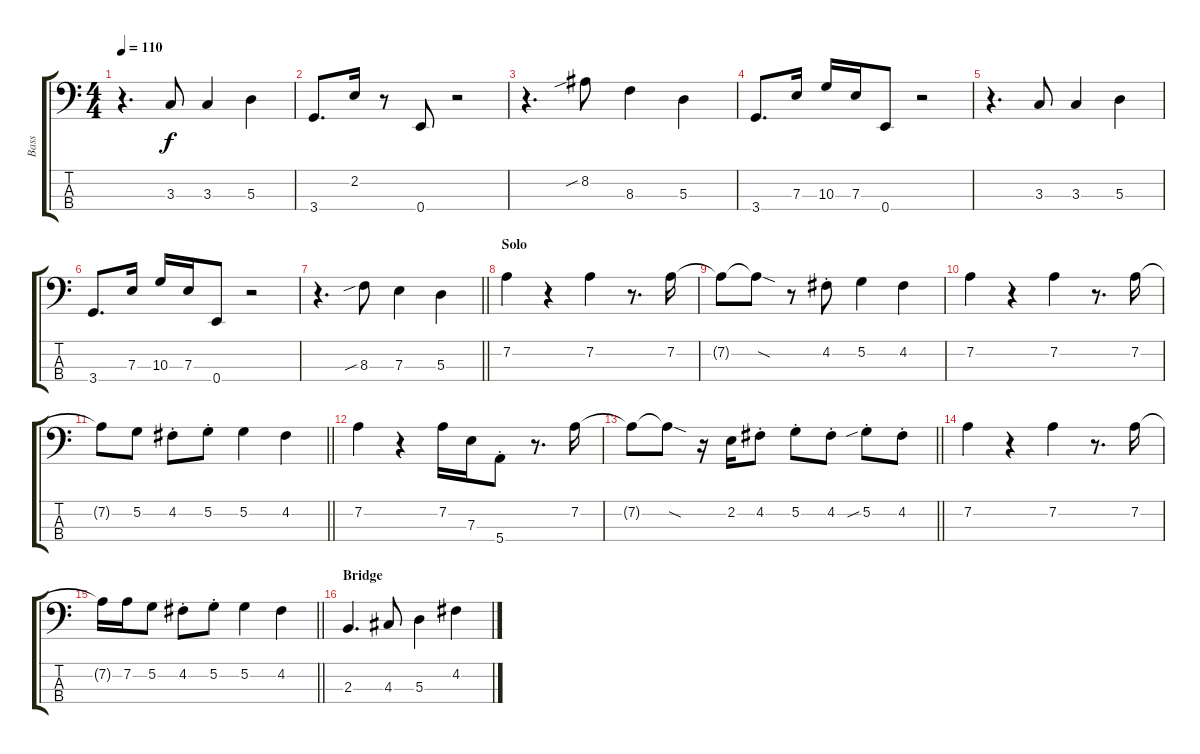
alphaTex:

\track ("Bass" "Bass") {instrument electricbassfinger}
\staff {score tabs}
\tuning (G2 D2 A1 E1) {hide}
\ts (4 4)
\tempo 110
\clef f4
\ks c
r.4{d dy f} 3.3.8 3.3.4 5.3.4 |
3.4.8{d} 2.2.16 r.8 0.4.8 r.2 |
r.4{d} 8.2{sib}.8 8.3.4 5.3.4 |
3.4.8{d} 7.3.16 10.3.16 7.3.16 0.4.8 r.2 |
r.4{d} 3.3.8 3.3.4 5.3.4 |
3.4.8{d} 7.3.16 10.3.16 7.3.16 0.4.8 r.2 |
\barLineRight lightlight
r.4{d} 8.3{sib}.8 7.3.4 5.3.4 |
\section ("" "Solo")
7.2.4 r.4 7.2.4 r.8{d} 7.2.16 |
7.2{t}.8 7.2{sod t}.8 r.8 4.2{st}.8 5.2.4 4.2.4 |
7.2.4 r.4 7.2.4 r.8{d} 7.2.16 |
\barLineRight lightlight
7.2{t}.8 5.2.8 4.2{st}.8 5.2{st}.8 5.2.4 4.2.4 |
7.2.4 r.4 7.2.16 7.3.16 5.4{st}.8 r.8{d} 7.2.16 |
\barLineRight lightlight
7.2{t}.8 7.2{sod t}.8 r.16 2.2.16 4.2{st}.8 5.2{st}.8 4.2{st}.8 5.2{sib st}.8 4.2{st}.8 |
7.2.4 r.4 7.2.4 r.8{d} 7.2.16 |
\barLineRight lightlight
7.2{t}.16 7.2.16 5.2.8 4.2{st}.8 5.2{st}.8 5.2.4 4.2.4 |
\section ("" "Bridge")
2.3.4{d} 4.3.8 5.3.4 4.2.4
